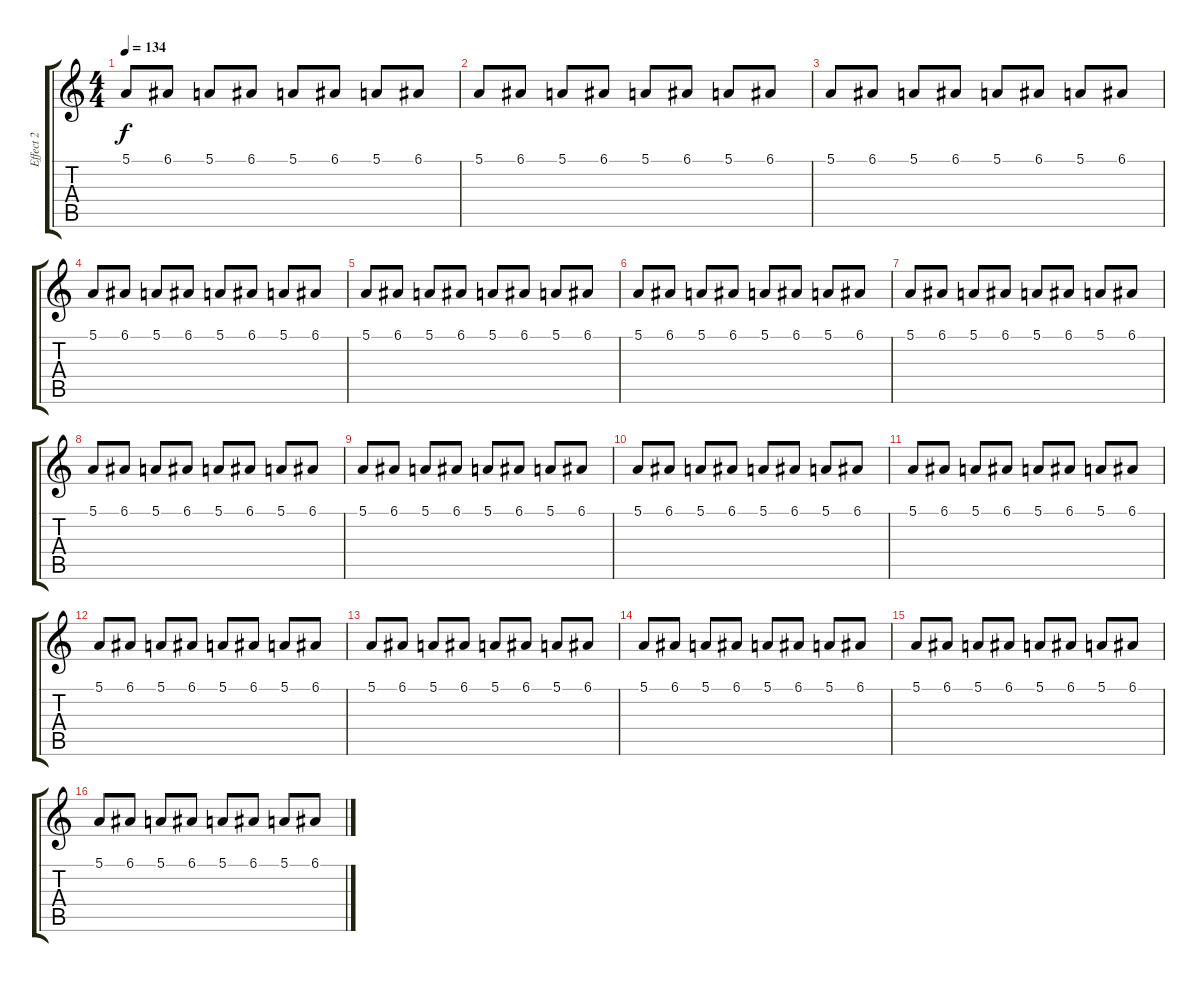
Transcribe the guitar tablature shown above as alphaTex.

\track ("Effect 2" "Effect 2") {instrument violin}
\staff {score tabs}
\tuning (E4 B3 G3 D3 A2 E2) {hide}
\ts (4 4)
\tempo 134
\clef g2
\ks c
5.1.8{dy f instrument violin} 6.1.8 5.1.8 6.1.8 5.1.8 6.1.8 5.1.8 6.1.8 |
5.1.8 6.1.8 5.1.8 6.1.8 5.1.8 6.1.8 5.1.8 6.1.8 |
5.1.8 6.1.8 5.1.8 6.1.8 5.1.8 6.1.8 5.1.8 6.1.8 |
5.1.8 6.1.8 5.1.8 6.1.8 5.1.8 6.1.8 5.1.8 6.1.8 |
5.1.8 6.1.8 5.1.8 6.1.8 5.1.8 6.1.8 5.1.8 6.1.8 |
5.1.8 6.1.8 5.1.8 6.1.8 5.1.8 6.1.8 5.1.8 6.1.8 |
5.1.8 6.1.8 5.1.8 6.1.8 5.1.8 6.1.8 5.1.8 6.1.8 |
5.1.8 6.1.8 5.1.8 6.1.8 5.1.8 6.1.8 5.1.8 6.1.8 |
5.1.8 6.1.8 5.1.8 6.1.8 5.1.8 6.1.8 5.1.8 6.1.8 |
5.1.8 6.1.8 5.1.8 6.1.8 5.1.8 6.1.8 5.1.8 6.1.8 |
5.1.8 6.1.8 5.1.8 6.1.8 5.1.8 6.1.8 5.1.8 6.1.8 |
5.1.8 6.1.8 5.1.8 6.1.8 5.1.8 6.1.8 5.1.8 6.1.8 |
5.1.8 6.1.8 5.1.8 6.1.8 5.1.8 6.1.8 5.1.8 6.1.8 |
5.1.8 6.1.8 5.1.8 6.1.8 5.1.8 6.1.8 5.1.8 6.1.8 |
5.1.8 6.1.8 5.1.8 6.1.8 5.1.8 6.1.8 5.1.8 6.1.8 |
5.1.8 6.1.8 5.1.8 6.1.8 5.1.8 6.1.8 5.1.8 6.1.8
